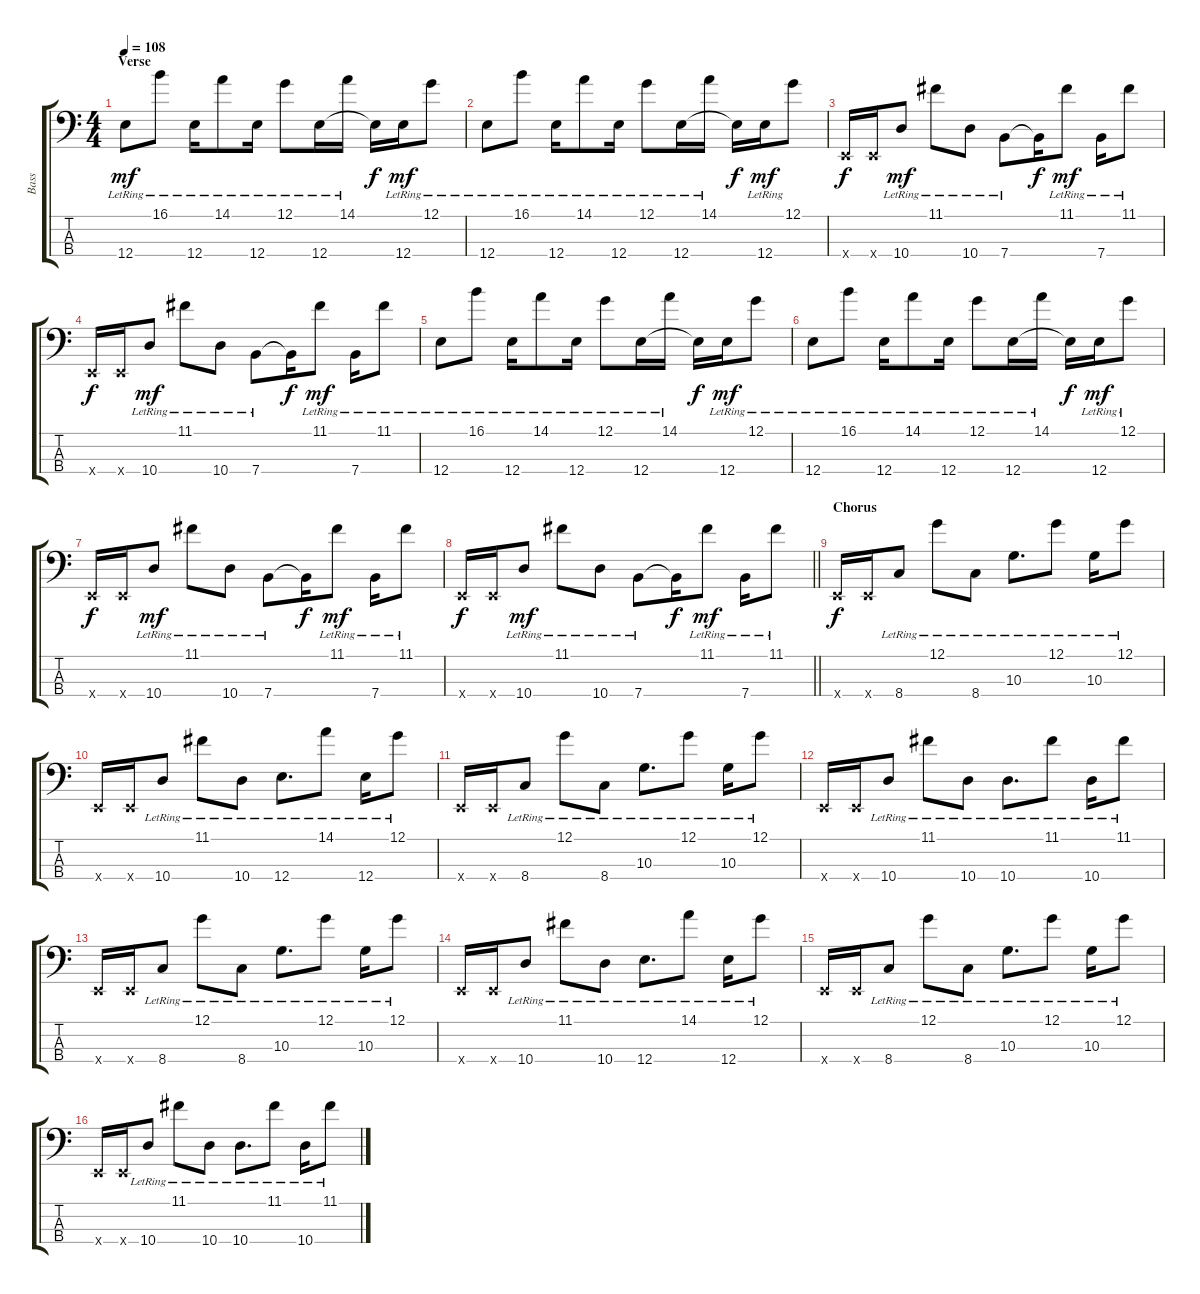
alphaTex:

\track ("Bass" "Bass") {instrument electricbassfinger}
\staff {score tabs}
\tuning (G2 D2 A1 E1) {hide}
\ts (4 4)
\section ("" "Verse")
\tempo 108
\clef f4
\ks c
12.4{lr}.8{dy mf} 16.1{lr}.8 12.4{lr}.16 14.1{lr}.8 12.4{lr}.16 12.1{lr}.8 12.4{lr}.16 14.1{lr}.16 12.4{t}.16{dy f} 12.4{lr}.16{dy mf} 12.1{lr}.8 |
12.4{lr}.8 16.1{lr}.8 12.4{lr}.16 14.1{lr}.8 12.4{lr}.16 12.1{lr}.8 12.4{lr}.16 14.1{lr}.16 12.4{t}.16{dy f} 12.4{lr}.16{dy mf} 12.1{lr}.8 |
0.4{x}.16{dy f} 0.4{x}.16 10.4{lr}.8{dy mf} 11.1{lr}.8 10.4{lr}.8 7.4{lr}.8 7.4{t}.16{dy f} 11.1{lr}.8{dy mf} 7.4{lr}.16 11.1{lr}.8 |
0.4{x}.16{dy f} 0.4{x}.16 10.4{lr}.8{dy mf} 11.1{lr}.8 10.4{lr}.8 7.4{lr}.8 7.4{t}.16{dy f} 11.1{lr}.8{dy mf} 7.4{lr}.16 11.1{lr}.8 |
12.4{lr}.8 16.1{lr}.8 12.4{lr}.16 14.1{lr}.8 12.4{lr}.16 12.1{lr}.8 12.4{lr}.16 14.1{lr}.16 12.4{t}.16{dy f} 12.4{lr}.16{dy mf} 12.1{lr}.8 |
12.4{lr}.8 16.1{lr}.8 12.4{lr}.16 14.1{lr}.8 12.4{lr}.16 12.1{lr}.8 12.4{lr}.16 14.1{lr}.16 12.4{t}.16{dy f} 12.4{lr}.16{dy mf} 12.1{lr}.8 |
0.4{x}.16{dy f} 0.4{x}.16 10.4{lr}.8{dy mf} 11.1{lr}.8 10.4{lr}.8 7.4{lr}.8 7.4{t}.16{dy f} 11.1{lr}.8{dy mf} 7.4{lr}.16 11.1{lr}.8 |
\barLineRight lightlight
0.4{x}.16{dy f} 0.4{x}.16 10.4{lr}.8{dy mf} 11.1{lr}.8 10.4{lr}.8 7.4{lr}.8 7.4{t}.16{dy f} 11.1{lr}.8{dy mf} 7.4{lr}.16 11.1{lr}.8 |
\section ("" "Chorus")
0.4{x}.16{dy f} 0.4{x}.16 8.4{lr}.8 12.1{lr}.8 8.4{lr}.8 10.3{lr}.8{d} 12.1{lr}.8 10.3{lr}.16 12.1{lr}.8 |
0.4{x}.16 0.4{x}.16 10.4{lr}.8 11.1{lr}.8 10.4{lr}.8 12.4{lr}.8{d} 14.1{lr}.8 12.4{lr}.16 12.1{lr}.8 |
0.4{x}.16 0.4{x}.16 8.4{lr}.8 12.1{lr}.8 8.4{lr}.8 10.3{lr}.8{d} 12.1{lr}.8 10.3{lr}.16 12.1{lr}.8 |
0.4{x}.16 0.4{x}.16 10.4{lr}.8 11.1{lr}.8 10.4{lr}.8 10.4{lr}.8{d} 11.1{lr}.8 10.4{lr}.16 11.1{lr}.8 |
0.4{x}.16 0.4{x}.16 8.4{lr}.8 12.1{lr}.8 8.4{lr}.8 10.3{lr}.8{d} 12.1{lr}.8 10.3{lr}.16 12.1{lr}.8 |
0.4{x}.16 0.4{x}.16 10.4{lr}.8 11.1{lr}.8 10.4{lr}.8 12.4{lr}.8{d} 14.1{lr}.8 12.4{lr}.16 12.1{lr}.8 |
0.4{x}.16 0.4{x}.16 8.4{lr}.8 12.1{lr}.8 8.4{lr}.8 10.3{lr}.8{d} 12.1{lr}.8 10.3{lr}.16 12.1{lr}.8 |
0.4{x}.16 0.4{x}.16 10.4{lr}.8 11.1{lr}.8 10.4{lr}.8 10.4{lr}.8{d} 11.1{lr}.8 10.4{lr}.16 11.1{lr}.8
